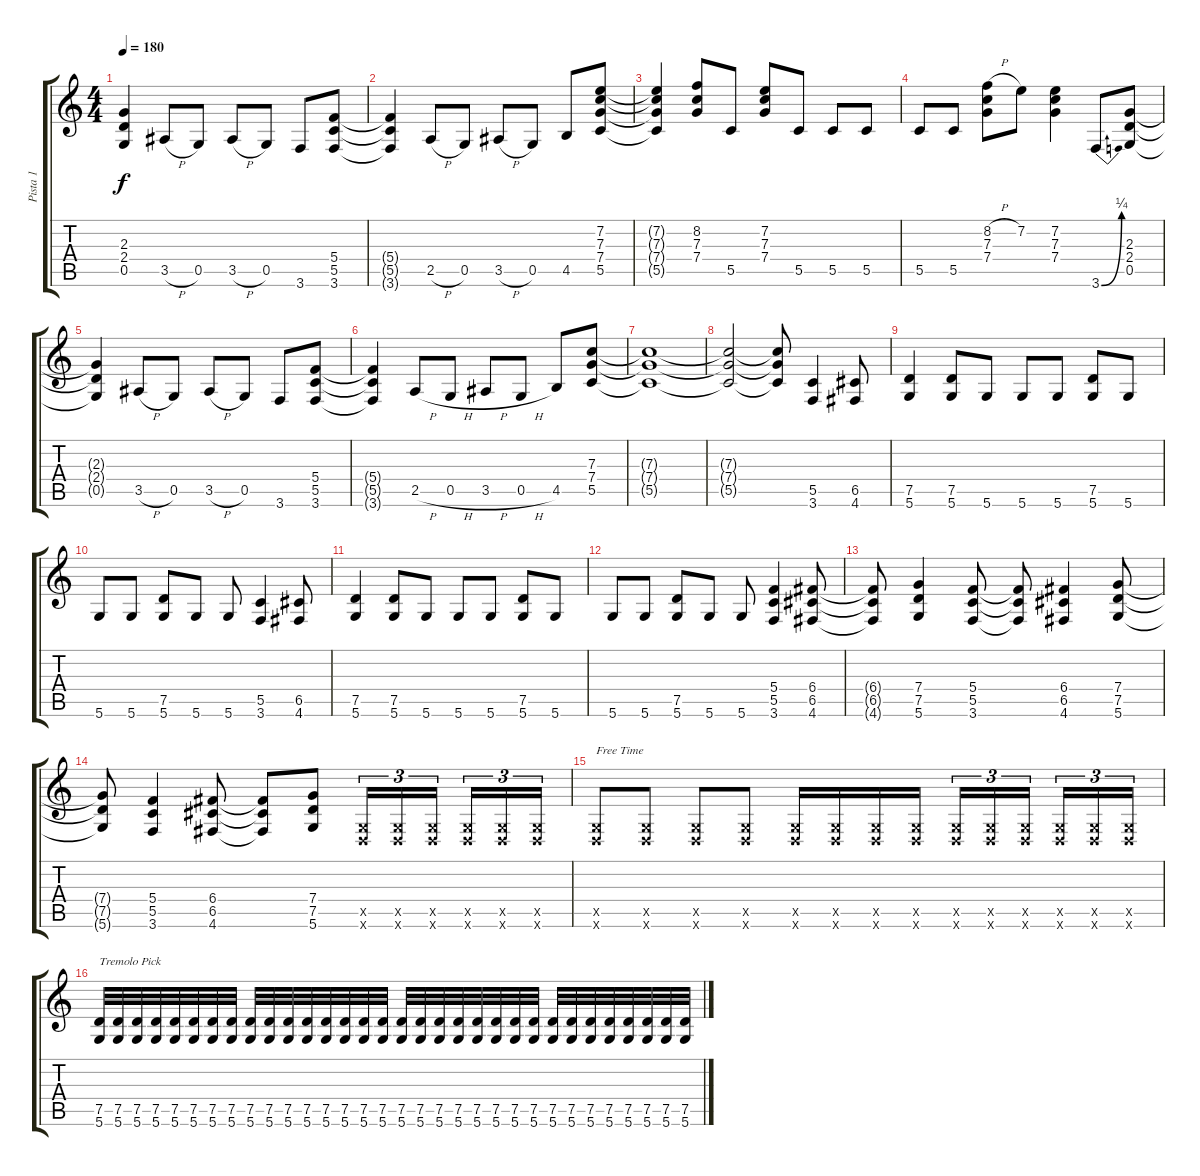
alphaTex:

\track ("Pista 1" "Pista 1") {instrument overdrivenguitar}
\staff {score tabs}
\tuning (D4 A3 F3 C3 G2 D2) {hide}
\ts (4 4)
\tempo 180
\clef g2
\ks c
(2.3{t} 2.4{t} 0.5{t}).4{dy f} 3.5{h}.8 0.5.8 3.5{h}.8 0.5.8 3.6.8 (5.4 5.5 3.6).8 |
(5.4{t} 5.5{t} 3.6{t}).4 2.5{h}.8 0.5.8 3.5{h}.8 0.5.8 4.5.8 (7.2 7.3 7.4 5.5).8 |
(7.2{t} 7.3{t} 7.4{t} 5.5{t}).4 (8.2 7.3 7.4).8 5.5.8 (7.2 7.3 7.4).8 5.5.8 5.5.8 5.5.8 |
5.5.8 5.5.8 (8.2{h} 7.3 7.4).8 7.2.8 (7.2 7.3 7.4).4 3.6{be (bend 0 0 60 1)}.8 (2.3 2.4 0.5).8 |
(2.3{t} 2.4{t} 0.5{t}).4 3.5{h}.8 0.5.8 3.5{h}.8 0.5.8 3.6.8 (5.4 5.5 3.6).8 |
(5.4{t} 5.5{t} 3.6{t}).4 2.5{h}.8 0.5{h}.8 3.5{h}.8 0.5{h}.8 4.5.8 (7.3 7.4 5.5).8 |
(7.3{t} 7.4{t} 5.5{t}).1 |
(7.3{t} 7.4{t} 5.5{t}).2 (7.3{t} 7.4{t} 5.5{t}).8 (5.5 3.6).4 (6.5 4.6).8 |
(7.5 5.6).4 (7.5 5.6).8 5.6.8 5.6.8 5.6.8 (7.5 5.6).8 5.6.8 |
5.6.8 5.6.8 (7.5 5.6).8 5.6.8 5.6.8 (5.5 3.6).4 (6.5 4.6).8 |
(7.5 5.6).4 (7.5 5.6).8 5.6.8 5.6.8 5.6.8 (7.5 5.6).8 5.6.8 |
5.6.8 5.6.8 (7.5 5.6).8 5.6.8 5.6.8 (5.4 5.5 3.6).4 (6.4 6.5 4.6).8 |
(6.4{t} 6.5{t} 4.6{t}).8 (7.4 7.5 5.6).4 (5.4 5.5 3.6).8 (5.4{t} 5.5{t} 3.6{t}).8 (6.4 6.5 4.6).4 (7.4 7.5 5.6).8 |
(7.4{t} 7.5{t} 5.6{t}).8 (5.4 5.5 3.6).4 (6.4 6.5 4.6).8 (6.4{t} 6.5{t} 4.6{t}).8 (7.4 7.5 5.6).8 (0.5{x} 0.6{x}).16{tu (3 2) instrument guitarfretnoise} (0.5{x} 0.6{x}).16{tu (3 2)} (0.5{x} 0.6{x}).16{tu (3 2)} (0.5{x} 0.6{x}).16{tu (3 2)} (0.5{x} 0.6{x}).16{tu (3 2)} (0.5{x} 0.6{x}).16{tu (3 2)} |
(0.5{x} 0.6{x}).8{txt "Free Time" instrument guitarfretnoise} (0.5{x} 0.6{x}).8 (0.5{x} 0.6{x}).8 (0.5{x} 0.6{x}).8 (0.5{x} 0.6{x}).16 (0.5{x} 0.6{x}).16 (0.5{x} 0.6{x}).16 (0.5{x} 0.6{x}).16 (0.5{x} 0.6{x}).16{tu (3 2)} (0.5{x} 0.6{x}).16{tu (3 2)} (0.5{x} 0.6{x}).16{tu (3 2)} (0.5{x} 0.6{x}).16{tu (3 2)} (0.5{x} 0.6{x}).16{tu (3 2)} (0.5{x} 0.6{x}).16{tu (3 2)} |
(7.5 5.6).32{txt "Tremolo Pick" instrument distortionguitar} (7.5 5.6).32 (7.5 5.6).32 (7.5 5.6).32 (7.5 5.6).32 (7.5 5.6).32 (7.5 5.6).32 (7.5 5.6).32 (7.5 5.6).32 (7.5 5.6).32 (7.5 5.6).32 (7.5 5.6).32 (7.5 5.6).32 (7.5 5.6).32 (7.5 5.6).32 (7.5 5.6).32 (7.5 5.6).32 (7.5 5.6).32 (7.5 5.6).32 (7.5 5.6).32 (7.5 5.6).32 (7.5 5.6).32 (7.5 5.6).32 (7.5 5.6).32 (7.5 5.6).32 (7.5 5.6).32 (7.5 5.6).32 (7.5 5.6).32 (7.5 5.6).32 (7.5 5.6).32 (7.5 5.6).32 (7.5 5.6).32
